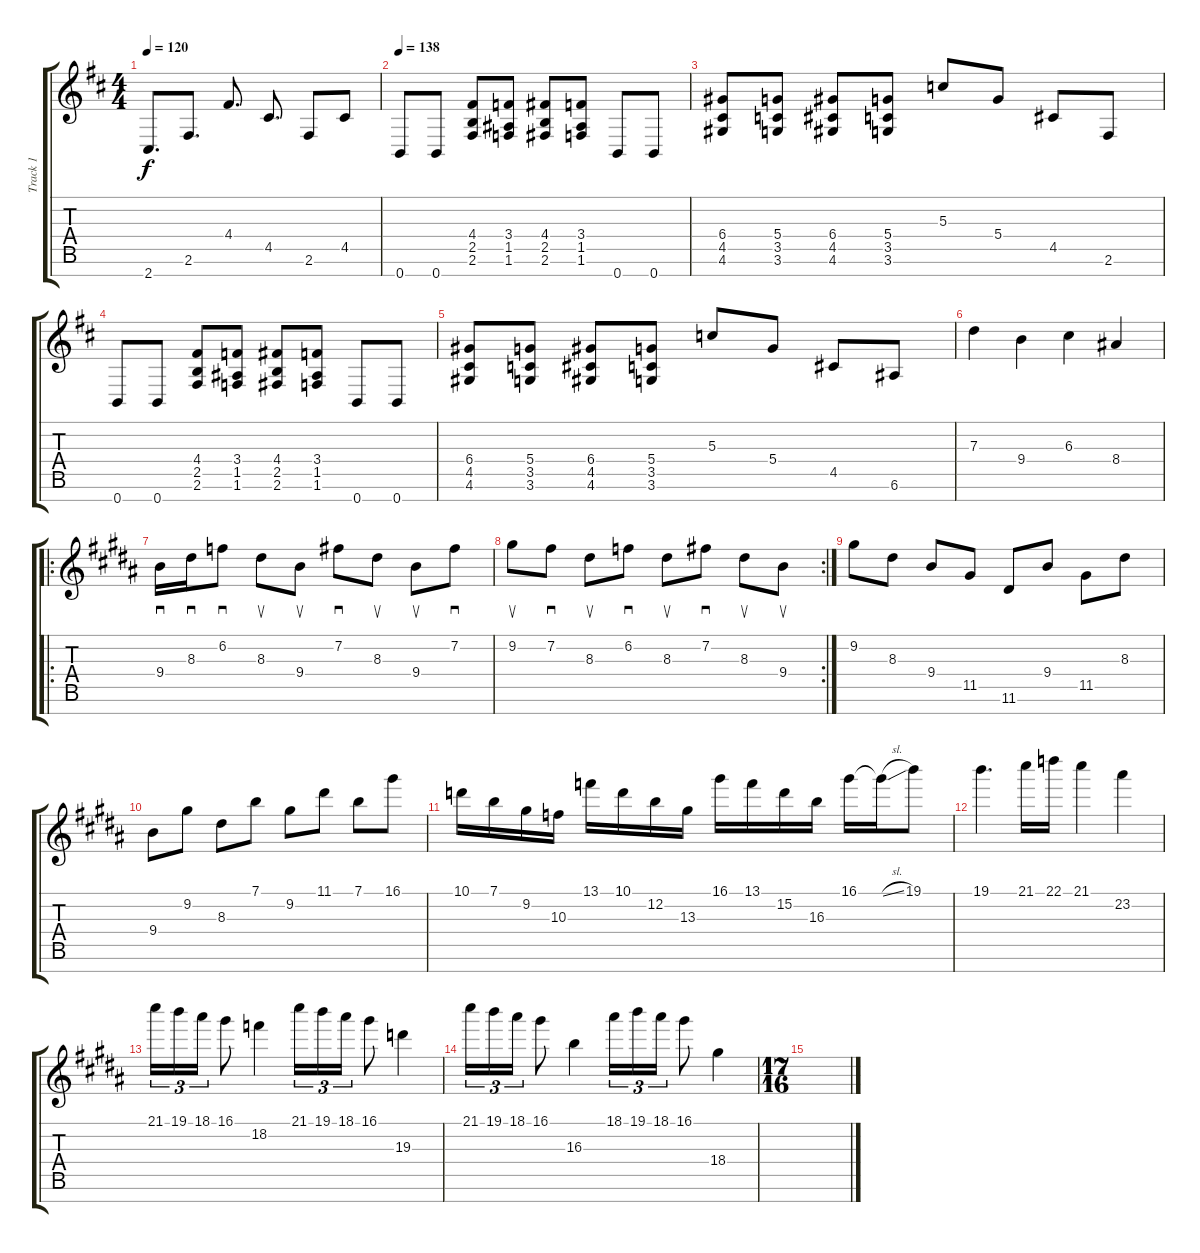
\track ("Track 1" "Track 1") {instrument distortionguitar}
\staff {score tabs}
\tuning (E4 B3 G3 D3 A2 E2 B1) {hide}
\ts (4 4)
\tempo 120
\clef g2
\ks bminor
2.7.8{d dy f} 2.6.8{d} 4.4.8{d} 4.5.8{d} 2.6.8 4.5.8 |
\tempo 138
0.7.8 0.7.8 (4.4 2.5 2.6).8 (3.4 1.5 1.6).8 (4.4 2.5 2.6).8 (3.4 1.5 1.6).8 0.7.8 0.7.8 |
(6.4 4.5 4.6).8 (5.4 3.5 3.6).8 (6.4 4.5 4.6).8 (5.4 3.5 3.6).8 5.3.8 5.4.8 4.5.8 2.6.8 |
0.7.8 0.7.8 (4.4 2.5 2.6).8 (3.4 1.5 1.6).8 (4.4 2.5 2.6).8 (3.4 1.5 1.6).8 0.7.8 0.7.8 |
(6.4 4.5 4.6).8 (5.4 3.5 3.6).8 (6.4 4.5 4.6).8 (5.4 3.5 3.6).8 5.3.8 5.4.8 4.5.8 6.6.8 |
7.3.4 9.4.4 6.3.4 8.4.4 |
\ro
\ks b
9.4.16{sd} 8.3.16{sd} 6.2.8{sd} 8.3.8{su} 9.4.8{su} 7.2.8{sd} 8.3.8{su} 9.4.8{su} 7.2.8{sd} |
\rc 2
9.2.8{su} 7.2.8{sd} 8.3.8{su} 6.2.8{sd} 8.3.8{su} 7.2.8{sd} 8.3.8{su} 9.4.8{su} |
9.2.8 8.3.8 9.4.8 11.5.8 11.6.8 9.4.8 11.5.8 8.3.8 |
9.4.8 9.2.8 8.3.8 7.1.8 9.2.8 11.1.8 7.1.8 16.1.8 |
10.1.16 7.1.16 9.2.16 10.3.16 13.1.16 10.1.16 12.2.16 13.3.16 16.1.16 13.1.16 15.2.16 16.3.16 16.1.16 16.1{sl t}.16 19.1.8 |
19.1.4{d} 21.1.16 22.1.16 21.1.4 23.2.4 |
21.1.16{tu (3 2)} 19.1.16{tu (3 2)} 18.1.16{tu (3 2)} 16.1.8 18.2.4 21.1.16{tu (3 2)} 19.1.16{tu (3 2)} 18.1.16{tu (3 2)} 16.1.8 19.3.4 |
21.1.16{tu (3 2)} 19.1.16{tu (3 2)} 18.1.16{tu (3 2)} 16.1.8 16.3.4 18.1.16{tu (3 2)} 19.1.16{tu (3 2)} 18.1.16{tu (3 2)} 16.1.8 18.4.4 |
\ts (17 16)
